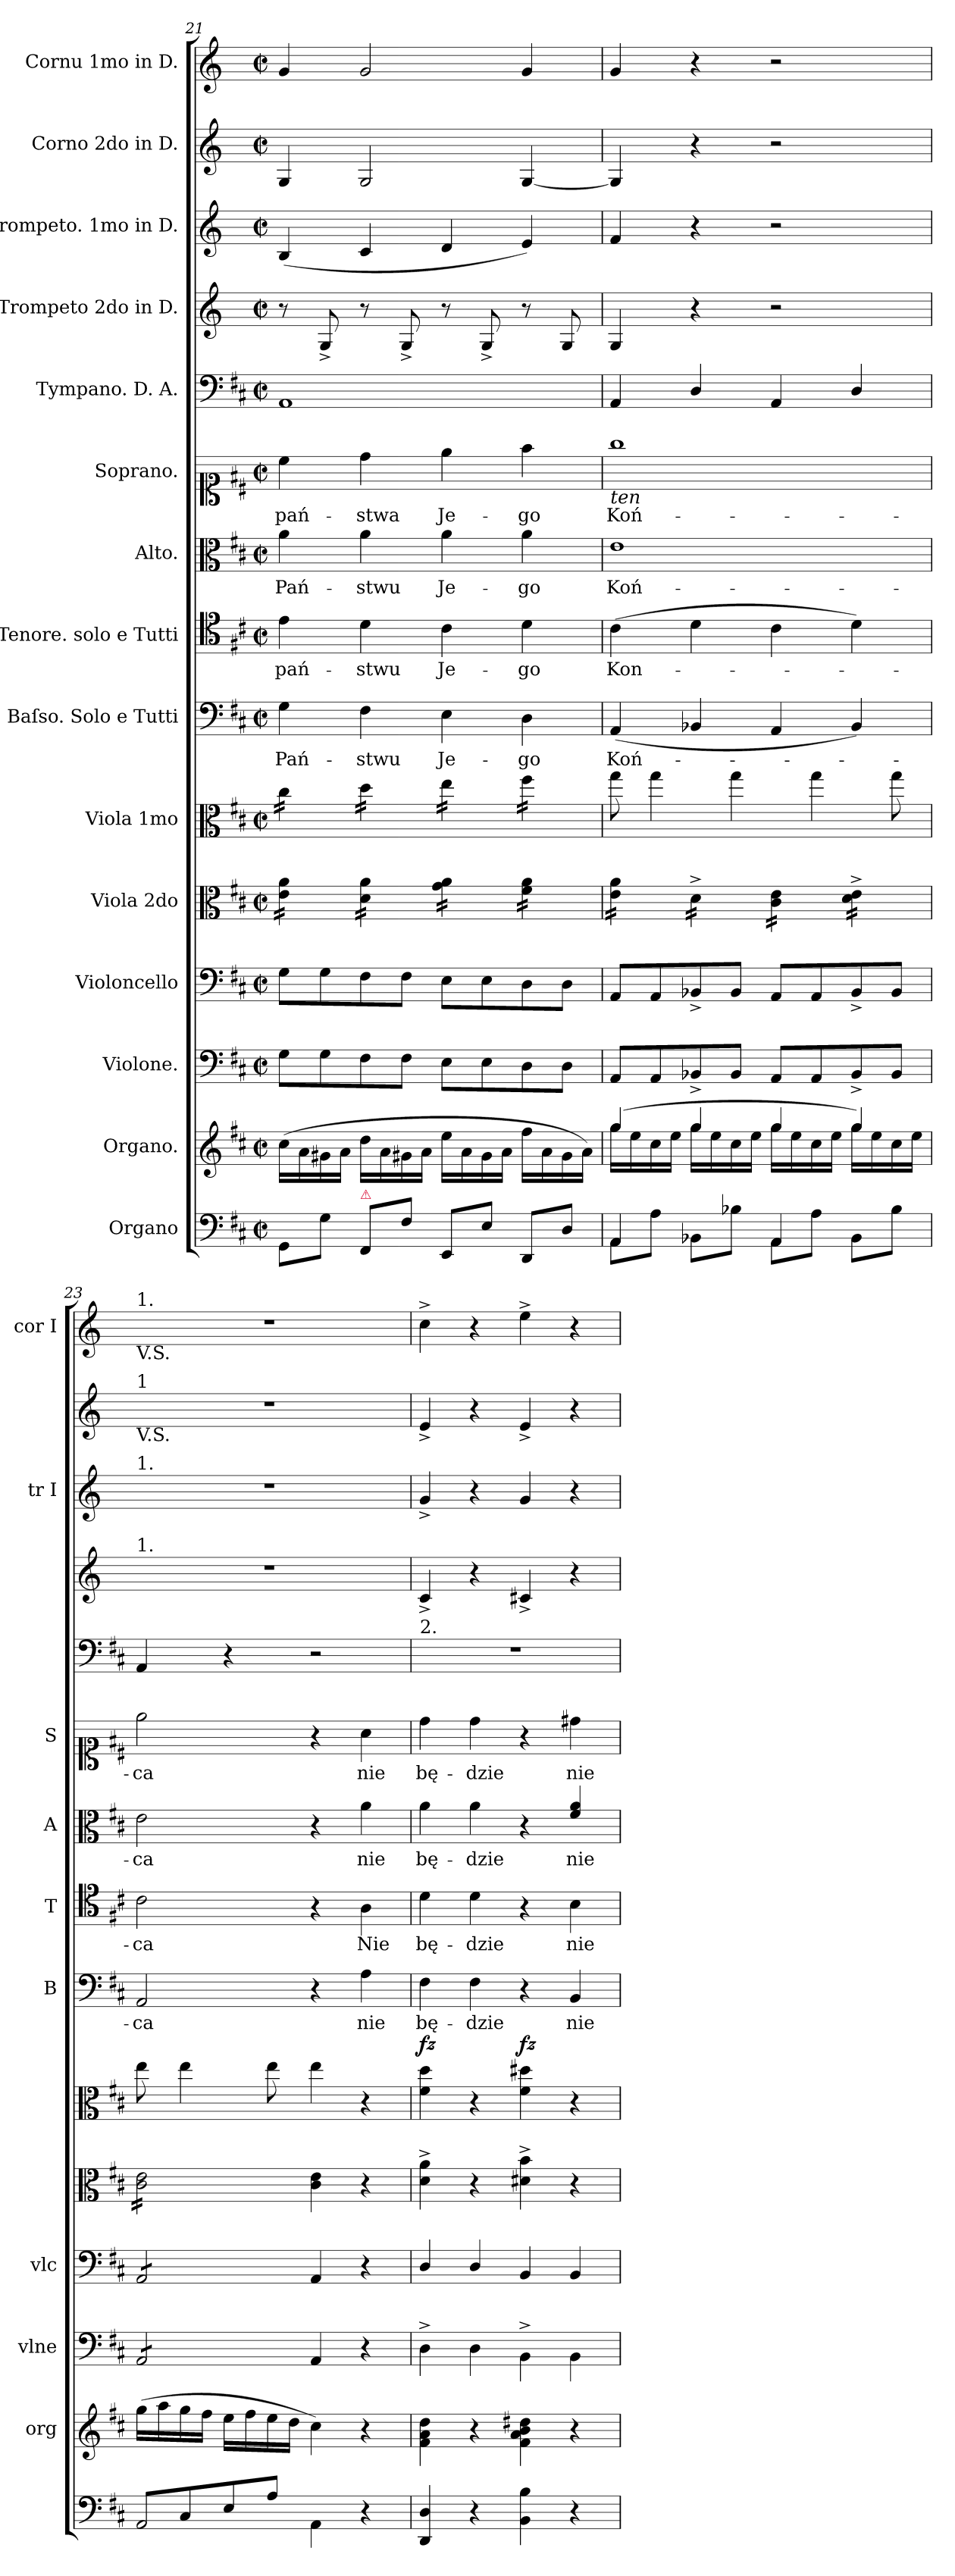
**kern	**kern	**kern	**kern	**kern	**kern	**dynam	**kern	**text	**kern	**text	**kern	**text	**kern	**text	**kern	**kern	**kern	**kern	**kern
*part15	*part14	*part13	*part12	*part11	*part10	*part10	*part9	*part9	*part8	*part8	*part7	*part7	*part6	*part6	*part5	*part4	*part3	*part2	*part1
*staff15	*staff14	*staff13	*staff12	*staff11	*staff10	*staff10	*staff9	*staff9	*staff8	*staff8	*staff7	*staff7	*staff6	*staff6	*staff5	*staff4	*staff3	*staff2	*staff1
*I"Organo	*I"Organo.	*I"Violone.	*I"Violoncello	*I"Viola 2do	*I"Viola 1mo	*	*I"Baſso. Solo e Tutti	*	*I"Tenore. solo e Tutti	*	*I"Alto.	*	*I"Soprano.	*	*I"Tympano. D. A.	*I"Trompeto 2do in D.	*I"Trompeto. 1mo in D.	*I"Corno 2do in D.	*I"Cornu 1mo in D.
*	*I'org	*I'vlne	*I'vlc	*	*	*	*I'B	*	*I'T	*	*I'A	*	*I'S	*	*	*	*I'tr I	*	*I'cor I
*clefF4	*clefG2	*clefF4	*clefF4	*clefC3	*clefC3	*	*clefF4	*	*clefC4	*	*clefC3	*	*clefC1	*	*clefF4	*clefG2	*clefG2	*clefG2	*clefG2
*	*	*	*	*	*	*	*	*	*	*	*	*	*	*	*	*ITrd-1c-2	*ITrd-1c-2	*ITrd6c10	*ITrd6c10
*k[f#c#]	*k[f#c#]	*k[f#c#]	*k[f#c#]	*k[f#c#]	*k[f#c#]	*	*k[f#c#]	*	*k[f#c#]	*	*k[f#c#]	*	*k[f#c#]	*	*k[f#c#]	*k[f#c#]	*k[f#c#]	*k[f#c#]	*k[f#c#]
*M4/4	*M4/4	*M4/4	*M4/4	*M4/4	*M4/4	*	*M4/4	*	*M4/4	*	*M4/4	*	*M4/4	*	*M4/4	*M4/4	*M4/4	*M4/4	*M4/4
*met(c|)	*met(c|)	*met(c|)	*met(c|)	*met(c|)	*met(c|)	*	*met(c|)	*	*met(c|)	*	*met(c|)	*	*met(c|)	*	*met(c|)	*met(c|)	*met(c|)	*met(c|)	*met(c|)
=21	=21	=21	=21	=21	=21	=21	=21	=21	=21	=21	=21	=21	=21	=21	=21	=21	=21	=21	=21
*	*	*	*	*tremolo	*	*	*	*	*	*	*	*	*	*	*	*	*	*	*
*	*	*	*	*	*tremolo	*	*	*	*	*	*	*	*	*	*	*	*	*	*
8GG\L	(16cc#\LL	8G\L	8G\L	16e\ 16a\LL	16cc#\LL	.	4G\	Pań-	4e\	pań-	4a\	Pań-	4cc#\	pań-	1AA	8r	(4c#/	4AA/	4A/
.	16a\	.	.	16e\ 16a\	16cc#\	.	.	.	.	.	.	.	.	.	.	.	.	.	.
8G\J	16g#X\	8G\	8G\	16e\ 16a\	16cc#\	.	.	.	.	.	.	.	.	.	.	8A^/	.	.	.
.	16a\JJ	.	.	16e\ 16a\JJ	16cc#\JJ	.	.	.	.	.	.	.	.	.	.	.	.	.	.
!LO:TX:a:color=crimson:t=⚠	!	!	!	!	!	!	!	!	!	!	!	!	!	!	!	!	!	!	!
8FF#/L	16dd\LL	8F#\	8F#\	16d\ 16a\LL	16dd\LL	.	4F#\	-stwu	4d\	-stwu	4a\	-stwu	4dd\	-stwa	.	8r	4d/	2AA/	2A/
.	16a\	.	.	16d\ 16a\	16dd\	.	.	.	.	.	.	.	.	.	.	.	.	.	.
8F#\J	16g#X\	8F#\J	8F#\J	16d\ 16a\	16dd\	.	.	.	.	.	.	.	.	.	.	8A^/	.	.	.
.	16a\JJ	.	.	16d\ 16a\JJ	16dd\JJ	.	.	.	.	.	.	.	.	.	.	.	.	.	.
8EE/L	16ee\LL	8E\L	8E\L	16g\ 16a\LL	16ee\LL	.	4E\	Je-	4c#\	Je-	4a\	Je-	4ee\	Je-	.	8r	4e/	.	.
.	16a\	.	.	16g\ 16a\	16ee\	.	.	.	.	.	.	.	.	.	.	.	.	.	.
8E/J	16g#\	8E\	8E\	16g\ 16a\	16ee\	.	.	.	.	.	.	.	.	.	.	8A^/	.	.	.
.	16a\JJ	.	.	16g\ 16a\JJ	16ee\JJ	.	.	.	.	.	.	.	.	.	.	.	.	.	.
8DD/L	16ff#\LL	8D\	8D\	16f#\ 16a\LL	16ff#\LL	.	4D\	-go	4d\	-go	4a\	-go	4ff#\	-go	.	8r	4f#/)	[4AA/	4A/
.	16a\	.	.	16f#\ 16a\	16ff#\	.	.	.	.	.	.	.	.	.	.	.	.	.	.
8D/J	16g#\	8D\J	8D\J	16f#\ 16a\	16ff#\	.	.	.	.	.	.	.	.	.	.	8A/	.	.	.
.	16a\JJ)	.	.	16f#\ 16a\JJ	16ff#\JJ	.	.	.	.	.	.	.	.	.	.	.	.	.	.
*	*	*	*	*	*Xtremolo	*	*	*	*	*	*	*	*	*	*	*	*	*	*
=22	=22	=22	=22	=22	=22	=22	=22	=22	=22	=22	=22	=22	=22	=22	=22	=22	=22	=22	=22
*^	*	*	*	*	*	*	*	*	*	*	*	*	*	*	*	*	*	*	*
!	!	!	!	!	!	!	!	!	!	!	!	!	!	!LO:TX:b:i:t=ten	!	!	!	!	!	!
!	!	!LO:N:vis=4.	!	!	!	!	!	!	!	!	!	!	!	!	!	!	!	!	!	!
*	*	*^	*	*	*	*	*	*	*	*	*	*	*	*	*	*	*	*	*	*
4AA/	8AA\L	(4gg/	16gg\LL	8AA/L	8AA/L	16e\ 16a\LL	8gg\	.	(4AA/	Koń-	(4c#\	Kon-	1e	Koń-	1gg	Koń-	4AA/	4A/	4g/	4AA/]	4A/
.	.	.	16ee\	.	.	16e\ 16a\	.	.	.	.	.	.	.	.	.	.	.	.	.	.	.
.	8A\J	.	16cc#\	8AA/	8AA/	16e\ 16a\	4gg\	.	.	.	.	.	.	.	.	.	.	.	.	.	.
.	.	.	16ee\JJ	.	.	16e\ 16a\JJ	.	.	.	.	.	.	.	.	.	.	.	.	.	.	.
8BB-X\L	4rGGyy	4gg/	16gg\LL	8BB-X^/	8BB-X^/	16d^\LL	.	.	4BB-X/	.	4d\	.	.	.	.	.	4D/	4r	4r	4r	4r
.	.	.	16ee\	.	.	16d^\	.	.	.	.	.	.	.	.	.	.	.	.	.	.	.
8B-X\J	.	.	16cc#\	8BB-/J	8BB-/J	16d^\	4gg\	.	.	.	.	.	.	.	.	.	.	.	.	.	.
.	.	.	16ee\JJ	.	.	16d^\JJ	.	.	.	.	.	.	.	.	.	.	.	.	.	.	.
4AA/	8AA\L	4gg/	16gg\LL	8AA/L	8AA/L	16c#\ 16e\LL	.	.	4AA/	.	4c#\	.	.	.	.	.	4AA/	2r	2r	2r	2r
.	.	.	16ee\	.	.	16c#\ 16e\	.	.	.	.	.	.	.	.	.	.	.	.	.	.	.
.	8A\J	.	16cc#\	8AA/	8AA/	16c#\ 16e\	4gg\	.	.	.	.	.	.	.	.	.	.	.	.	.	.
.	.	.	16ee\JJ	.	.	16c#\ 16e\JJ	.	.	.	.	.	.	.	.	.	.	.	.	.	.	.
8BB-\L	4ryy	4gg/)	16gg\LL	8BB-^/	8BB-^/	16d^\ 16e^\LL	.	.	4BB-/)	.	4d\)	.	.	.	.	.	4D/	.	.	.	.
.	.	.	16ee\	.	.	16d^\ 16e^\	.	.	.	.	.	.	.	.	.	.	.	.	.	.	.
8B-\J	.	.	16cc#\	8BB-/J	8BB-/J	16d^\ 16e^\	8gg\	.	.	.	.	.	.	.	.	.	.	.	.	.	.
.	.	.	16ee\JJ	.	.	16d^\ 16e^\JJ	.	.	.	.	.	.	.	.	.	.	.	.	.	.	.
*v	*v	*	*	*	*	*	*	*	*	*	*	*	*	*	*	*	*	*	*	*	*
=23	=23	=23	=23	=23	=23	=23	=23	=23	=23	=23	=23	=23	=23	=23	=23	=23	=23	=23	=23	=23
!	!	!	!	!	!	!	!	!	!	!	!	!	!	!	!	!	!	!	!	!LO:TX:b:t=V.S.
!	!	!	!	!	!	!	!	!	!	!	!	!	!	!	!	!	!	!	!	!LO:TX:a:t=1.
!	!	!	!	!	!	!	!	!	!	!	!	!	!	!	!	!	!	!	!LO:TX:b:t=V.S.	!
!	!	!	!	!	!	!	!	!	!	!	!	!	!	!	!	!	!	!	!LO:TX:a:t=1	!
!	!	!	!	!	!	!	!	!	!	!	!	!	!	!	!	!	!	!LO:TX:a:t=1.	!	!
!	!	!	!	!	!	!	!	!	!	!	!	!	!	!	!	!	!LO:TX:a:t=1.	!	!	!
!LO:N:vis=2	!	!	!	!	!	!	!	!	!	!	!	!	!	!	!	!	!	!	!	!
*	*v	*v	*	*	*	*	*	*	*	*	*	*	*	*	*	*	*	*	*	*
*	*	*tremolo	*	*	*	*	*	*	*	*	*	*	*	*	*	*	*	*	*
*	*	*	*tremolo	*	*	*	*	*	*	*	*	*	*	*	*	*	*	*	*
8AA/	(16gg\LL	8AA/L	8AA/L	16c#\ 16e\LL	8ee\	.	2AA/	-ca	2c#\	-ca	2e\	-ca	2ee\	-ca	4AA/	1r	1r	1r	1r
.	16aa\	.	.	16c#\ 16e\	.	.	.	.	.	.	.	.	.	.	.	.	.	.	.
8C#/	16gg\	8AA/	8AA/	16c#\ 16e\	4ee\	.	.	.	.	.	.	.	.	.	.	.	.	.	.
.	16ff#\JJ	.	.	16c#\ 16e\	.	.	.	.	.	.	.	.	.	.	.	.	.	.	.
8E/	16ee\LL	8AA/	8AA/	16c#\ 16e\	.	.	.	.	.	.	.	.	.	.	4r	.	.	.	.
.	16ff#\	.	.	16c#\ 16e\	.	.	.	.	.	.	.	.	.	.	.	.	.	.	.
8A/J	16ee\	8AA/J	8AA/J	16c#\ 16e\	8ee\	.	.	.	.	.	.	.	.	.	.	.	.	.	.
*	*	*	*Xtremolo	*	*	*	*	*	*	*	*	*	*	*	*	*	*	*	*
*	*	*Xtremolo	*	*	*	*	*	*	*	*	*	*	*	*	*	*	*	*	*
.	16dd\JJ	.	.	16c#\ 16e\JJ	.	.	.	.	.	.	.	.	.	.	.	.	.	.	.
*	*	*	*	*Xtremolo	*	*	*	*	*	*	*	*	*	*	*	*	*	*	*
4AA\	4cc#\)	4AA/	4AA/	4c#\ 4e\	4ee\	.	4r	.	4r	.	4r	.	4r	.	2r	.	.	.	.
4r	4r	4r	4r	4r	4r	.	4A\	nie	4A\	Nie	4a\	nie	4a\	nie	.	.	.	.	.
=24	=24	=24	=24	=24	=24	=24	=24	=24	=24	=24	=24	=24	=24	=24	=24	=24	=24	=24	=24
!	!	!	!	!	!	!	!	!	!	!	!	!	!	!	!LO:TX:a:t=2.	!	!	!	!
!	!	!	!	!	!	!LO:DY:a	!	!	!	!	!	!	!	!	!	!	!	!	!
4DD/ 4D/	4f#\ 4a\ 4dd\	4D^\	4D/	4d^\ 4a^\	4f#\ 4dd\	fz	4F#\	bę-	4d\	bę-	4a\	bę-	4dd\	bę-	1r	4d^/	4a^/	4F#^/	4d^\
4r	4r	4D\	4D/	4r	4r	.	4F#\	-dzie	4d\	-dzie	4a\	-dzie	4dd\	-dzie	.	4r	4r	4r	4r
!	!	!	!	!	!	!LO:DY:a	!	!	!	!	!	!	!	!	!	!	!	!	!
4BB\ 4B\	4f#\ 4a\ 4b\ 4dd#X\	4BB^\	4BB/	4d#X^\ 4b^\	4f#\ 4dd#X\	fz	4r	.	4r	.	4r	.	4r	.	.	4d#X^/	4a/	4F#^/	4f#^\
4r	4r	4BB\	4BB/	4r	4r	.	4BB/	nie	4B\	nie	4f#/ 4a/	nie	4dd#X\	nie	.	4r	4r	4r	4r
=	=	=	=	=	=	=	=	=	=	=	=	=	=	=	=	=	=	=	=
*-	*-	*-	*-	*-	*-	*-	*-	*-	*-	*-	*-	*-	*-	*-	*-	*-	*-	*-	*-
